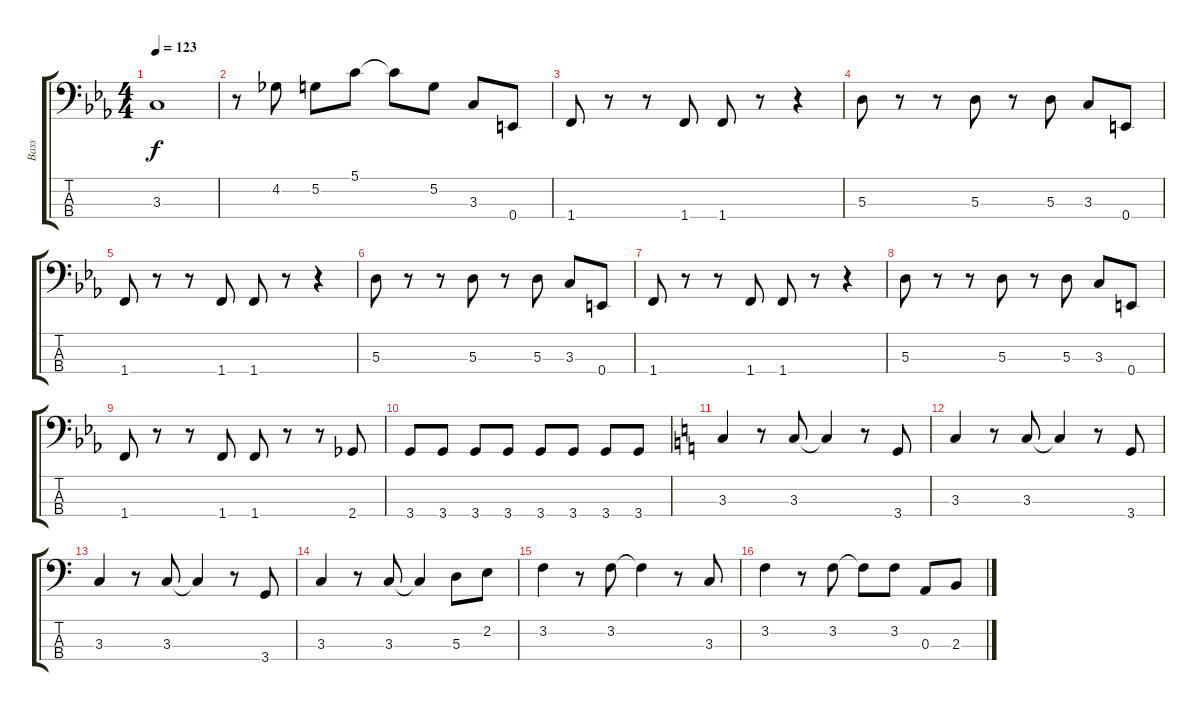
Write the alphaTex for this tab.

\track ("Bass" "Bass") {instrument electricbassfinger}
\staff {score tabs}
\tuning (G2 D2 A1 E1) {hide}
\ts (4 4)
\tempo 123
\clef f4
\ks eb
3.3.1{dy f} |
r.8 4.2.8 5.2.8 5.1.8 5.1{t}.8 5.2.8 3.3.8 0.4.8 |
1.4.8 r.8 r.8 1.4.8 1.4.8 r.8 r.4 |
5.3.8 r.8 r.8 5.3.8 r.8 5.3.8 3.3.8 0.4.8 |
1.4.8 r.8 r.8 1.4.8 1.4.8 r.8 r.4 |
5.3.8 r.8 r.8 5.3.8 r.8 5.3.8 3.3.8 0.4.8 |
1.4.8 r.8 r.8 1.4.8 1.4.8 r.8 r.4 |
5.3.8 r.8 r.8 5.3.8 r.8 5.3.8 3.3.8 0.4.8 |
1.4.8 r.8 r.8 1.4.8 1.4.8 r.8 r.8 2.4.8 |
3.4.8 3.4.8 3.4.8 3.4.8 3.4.8 3.4.8 3.4.8 3.4.8 |
\ks c
3.3.4 r.8 3.3.8 3.3{t}.4 r.8 3.4.8 |
3.3.4 r.8 3.3.8 3.3{t}.4 r.8 3.4.8 |
3.3.4 r.8 3.3.8 3.3{t}.4 r.8 3.4.8 |
3.3.4 r.8 3.3.8 3.3{t}.4 5.3.8 2.2.8 |
3.2.4 r.8 3.2.8 3.2{t}.4 r.8 3.3.8 |
3.2.4 r.8 3.2.8 3.2{t}.8 3.2.8 0.3.8 2.3.8
